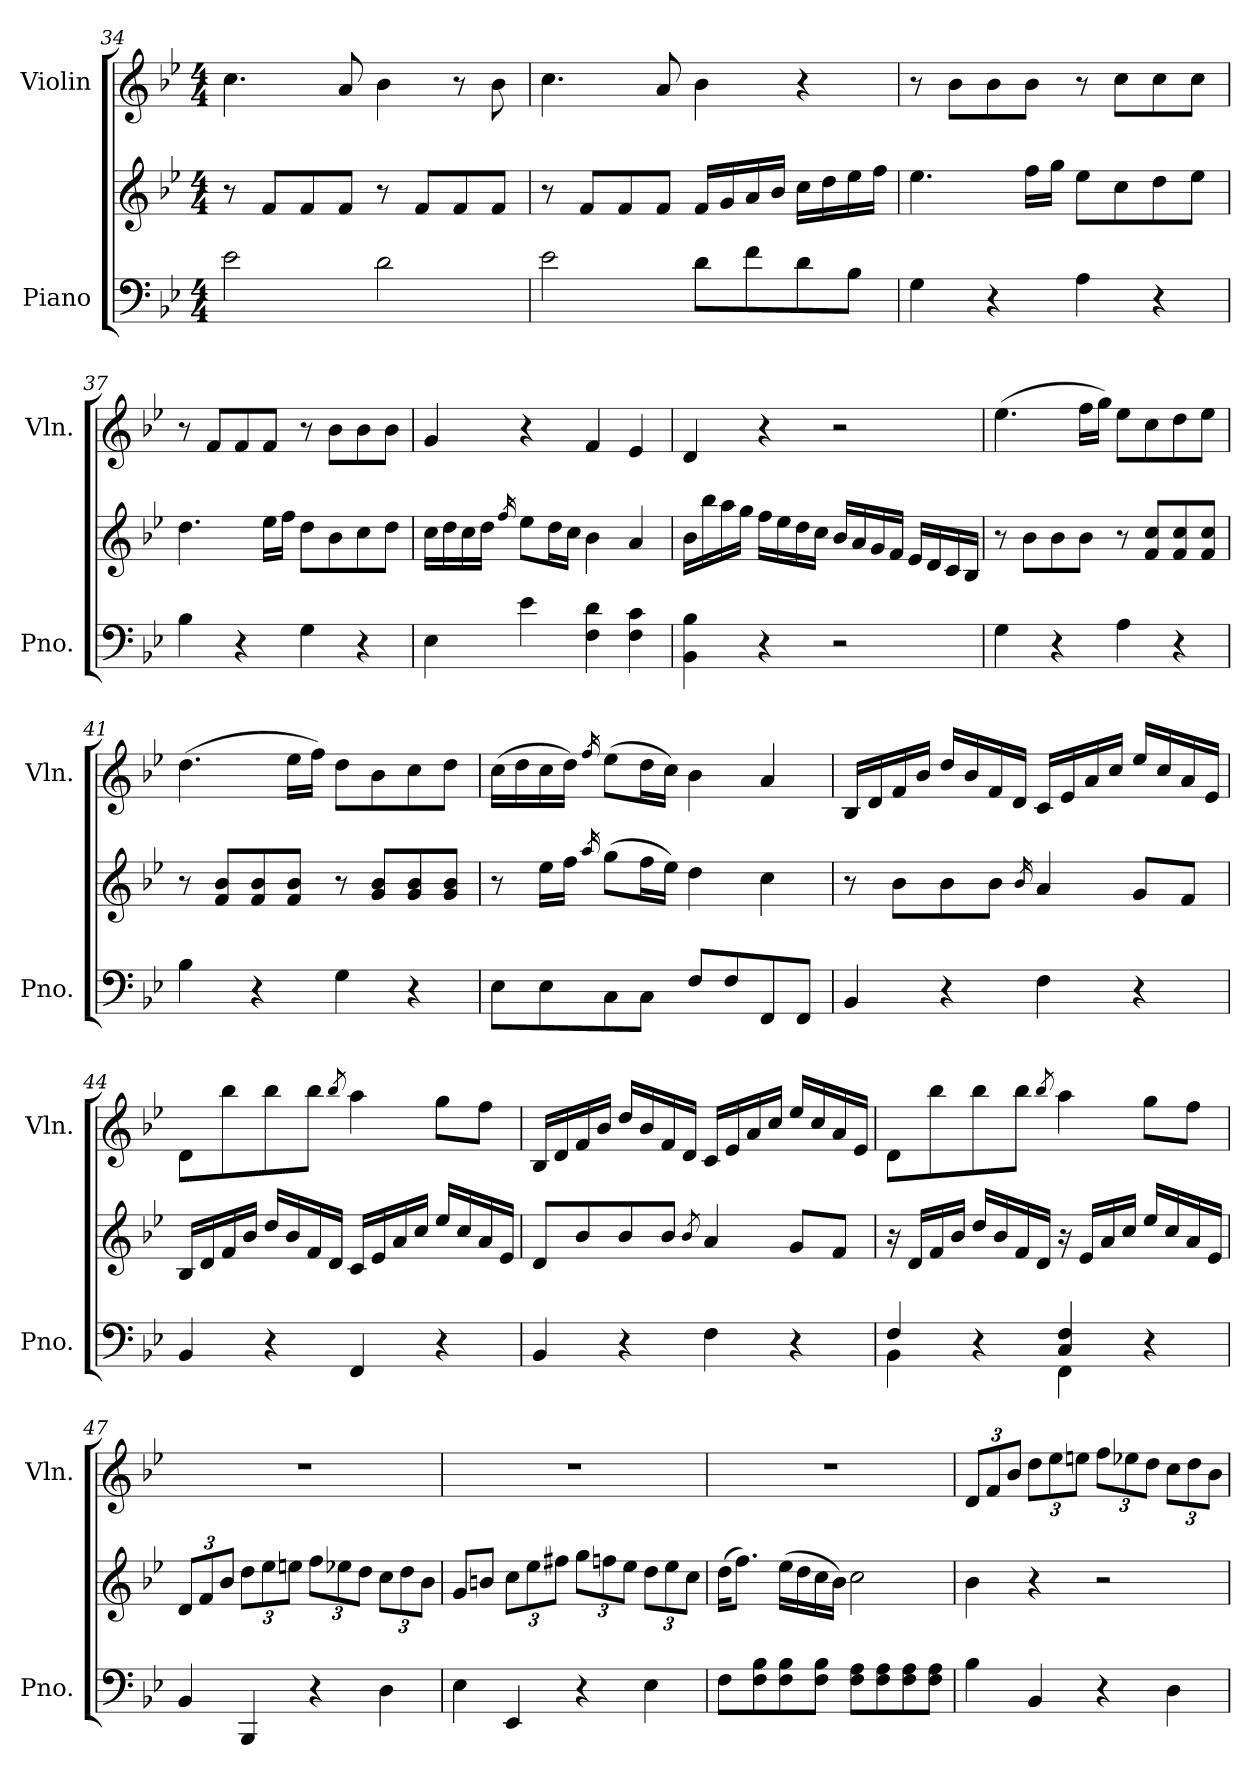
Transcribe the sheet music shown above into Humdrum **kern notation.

**kern	**kern	**kern
*part2	*part2	*part1
*staff3	*staff2	*staff1
*I"Piano	*	*I"Violin
*I'Pno.	*	*I'Vln.
*clefF4	*clefG2	*clefG2
*k[b-e-]	*k[b-e-]	*k[b-e-]
*M4/4	*M4/4	*M4/4
=34	=34	=34
2e-\	8r	4.cc\
.	8f/L	.
.	8f/	.
.	8f/J	8a/
2d\	8r	4b-\
.	8f/L	.
.	8f/	8r
.	8f/J	8b-\
=35	=35	=35
2e-\	8r	4.cc\
.	8f/L	.
.	8f/	.
.	8f/J	8a/
8d\L	16f/LL	4b-\
.	16g/	.
8f\	16a/	.
.	16b-/JJ	.
8d\	16cc\LL	4r
.	16dd\	.
8B-\J	16ee-\	.
.	16ff\JJ	.
=36	=36	=36
4G\	4.ee-\	8r
.	.	8b-\L
4r	.	8b-\
.	16ff\LL	8b-\J
.	16gg\JJ	.
4A\	8ee-\L	8r
.	8cc\	8cc\L
4r	8dd\	8cc\
.	8ee-\J	8cc\J
=37	=37	=37
4B-\	4.dd\	8r
.	.	8f/L
4r	.	8f/
.	16ee-\LL	8f/J
.	16ff\JJ	.
4G\	8dd\L	8r
.	8b-\	8b-\L
4r	8cc\	8b-\
.	8dd\J	8b-\J
=38	=38	=38
4E-\	16cc\LL	4g/
.	16dd\	.
.	16cc\	.
.	16dd\JJ	.
.	16qff/	.
4e-\	8ee-\L	4r
.	16dd\L	.
.	16cc\JJ	.
4F\ 4d\	4b-\	4f/
4F\ 4c\	4a/	4e-/
=39	=39	=39
4BB-\ 4B-\	16b-\LL	4d/
.	16bb-\	.
.	16aa\	.
.	16gg\JJ	.
4r	16ff\LL	4r
.	16ee-\	.
.	16dd\	.
.	16cc\JJ	.
2r	16b-/LL	2r
.	16a/	.
.	16g/	.
.	16f/JJ	.
.	16e-/LL	.
.	16d/	.
.	16c/	.
.	16B-/JJ	.
=40	=40	=40
4G\	8r	(>4.ee-\
.	8b-\L	.
4r	8b-\	.
.	8b-\J	16ff\LL
.	.	16gg\JJ)
4A\	8r	8ee-\L
.	8f/ 8cc/L	8cc\
4r	8f/ 8cc/	8dd\
.	8f/ 8cc/J	8ee-\J
=41	=41	=41
4B-\	8r	(>4.dd\
.	8f/ 8b-/L	.
4r	8f/ 8b-/	.
.	8f/ 8b-/J	16ee-\LL
.	.	16ff\JJ)
4G\	8r	8dd\L
.	8g/ 8b-/L	8b-\
4r	8g/ 8b-/	8cc\
.	8g/ 8b-/J	8dd\J
=42	=42	=42
8E-\L	8r	(>16cc\LL
.	.	16dd\
8E-\	16ee-\LL	16cc\
.	16ff\JJ	16dd\JJ)
.	16qaa/	16qff/
8C\	(>8gg\L	(>8ee-\L
8C\J	16ff\L	16dd\L
.	16ee-\JJ)	16cc\JJ)
8F/L	4dd\	4b-\
8F/	.	.
8FF/	4cc\	4a/
8FF/J	.	.
=43	=43	=43
4BB-/	8r	16B-/LL
.	.	16d/
.	8b-\L	16f/
.	.	16b-/JJ
4r	8b-\	16dd/LL
.	.	16b-/
.	8b-\J	16f/
.	.	16d/JJ
.	16qb-/	.
4F\	4a/	16c/LL
.	.	16e-/
.	.	16a/
.	.	16cc/JJ
4r	8g/L	16ee-/LL
.	.	16cc/
.	8f/J	16a/
.	.	16e-/JJ
=44	=44	=44
4BB-/	16B-/LL	8d\L
.	16d/	.
.	16f/	8bb-\
.	16b-/JJ	.
4r	16dd/LL	8bb-\
.	16b-/	.
.	16f/	8bb-\J
.	16d/JJ	.
.	.	8qbb-/
4FF/	16c/LL	4aa\
.	16e-/	.
.	16a/	.
.	16cc/JJ	.
4r	16ee-/LL	8gg\L
.	16cc/	.
.	16a/	8ff\J
.	16e-/JJ	.
=45	=45	=45
4BB-/	8d/L	16B-/LL
.	.	16d/
.	8b-/	16f/
.	.	16b-/JJ
4r	8b-/	16dd/LL
.	.	16b-/
.	8b-/J	16f/
.	.	16d/JJ
.	8qb-/	.
4F\	4a/	16c/LL
.	.	16e-/
.	.	16a/
.	.	16cc/JJ
4r	8g/L	16ee-/LL
.	.	16cc/
.	8f/J	16a/
.	.	16e-/JJ
=46	=46	=46
*^	*	*
4F/	4BB-\	16r	8d\L
.	.	16d/LL	.
.	.	16f/	8bb-\
.	.	16b-/JJ	.
4r	4ryy	16dd/LL	8bb-\
.	.	16b-/	.
.	.	16f/	8bb-\J
.	.	16d/JJ	.
.	.	.	8qbb-/
4C/ 4F/	4FF\	16r	4aa\
.	.	16e-/LL	.
.	.	16a/	.
.	.	16cc/JJ	.
4r	4ryy	16ee-/LL	8gg\L
.	.	16cc/	.
.	.	16a/	8ff\J
.	.	16e-/JJ	.
*v	*v	*	*
=47	=47	=47
*	*Xbrackettup	*
4BB-/	12d/L	1r
.	12f/	.
.	12b-/J	.
4BBB-/	12dd\L	.
.	12ee-\	.
.	12een\J	.
4r	12ff\L	.
.	12ee-X\	.
.	12dd\J	.
4D\	12cc\L	.
.	12dd\	.
.	12b-\J	.
=48	=48	=48
4E-\	8g/L	1r
.	8bn/J	.
4EE-/	12cc\L	.
.	12ee-\	.
.	12ff#X\J	.
4r	12gg\L	.
.	12ffn\	.
.	12ee-\J	.
4E-\	12dd\L	.
.	12ee-\	.
.	12cc\J	.
=49	=49	=49
8F\L	(>16dd\KL	1r
.	8.ff\J)	.
8F\ 8B-\	.	.
8F\ 8B-\	(>16ee-\LL	.
.	16dd\	.
8F\ 8B-\J	16cc\	.
.	16b-\JJ)	.
8F\ 8A\L	2cc\	.
8F\ 8A\	.	.
8F\ 8A\	.	.
8F\ 8A\J	.	.
=50	=50	=50
*	*	*Xbrackettup
4B-\	4b-\	12d/L
.	.	12f/
.	.	12b-/J
4BB-/	4r	12dd\L
.	.	12ee-\
.	.	12een\J
4r	2r	12ff\L
.	.	12ee-X\
.	.	12dd\J
4D\	.	12cc\L
.	.	12dd\
.	.	12b-\J
=	=	=
*-	*-	*-
